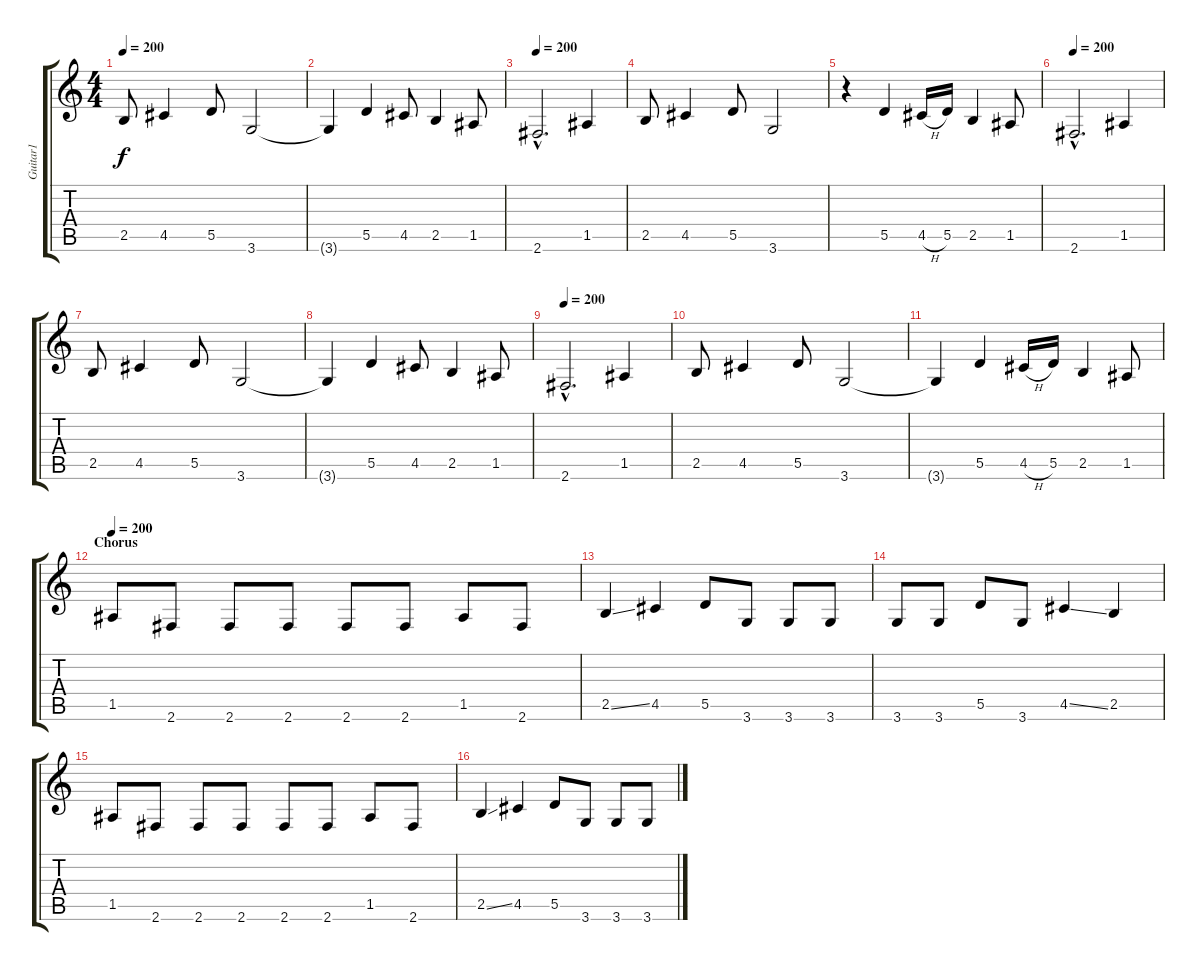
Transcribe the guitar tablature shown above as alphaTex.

\track ("Guitar1" "Guitar1") {instrument distortionguitar}
\staff {score tabs}
\tuning (E4 B3 G3 D3 A2 E2) {hide}
\ts (4 4)
\tempo 200
\clef g2
\ks c
2.5.8{dy f} 4.5.4 5.5.8 3.6.2 |
3.6{t}.4 5.5.4 4.5.8 2.5.4 1.5.8 |
\tempo 200
2.6{hac}.2{d} 1.5.4 |
2.5.8 4.5.4 5.5.8 3.6.2 |
r.4 5.5.4 4.5{h}.16 5.5.16 2.5.4 1.5.8 |
\tempo 200
2.6{hac}.2{d} 1.5.4 |
2.5.8 4.5.4 5.5.8 3.6.2 |
3.6{t}.4 5.5.4 4.5.8 2.5.4 1.5.8 |
\tempo 200
2.6{hac}.2{d} 1.5.4 |
2.5.8 4.5.4 5.5.8 3.6.2 |
3.6{t}.4 5.5.4 4.5{h}.16 5.5.16 2.5.4 1.5.8 |
\section ("" "Chorus")
\tempo 200
1.5.8 2.6.8 2.6.8 2.6.8 2.6.8 2.6.8 1.5.8 2.6.8 |
2.5{ss}.4 4.5.4 5.5.8 3.6.8 3.6.8 3.6.8 |
3.6.8 3.6.8 5.5.8 3.6.8 4.5{ss}.4 2.5.4 |
1.5.8 2.6.8 2.6.8 2.6.8 2.6.8 2.6.8 1.5.8 2.6.8 |
2.5{ss}.4 4.5.4 5.5.8 3.6.8 3.6.8 3.6.8
